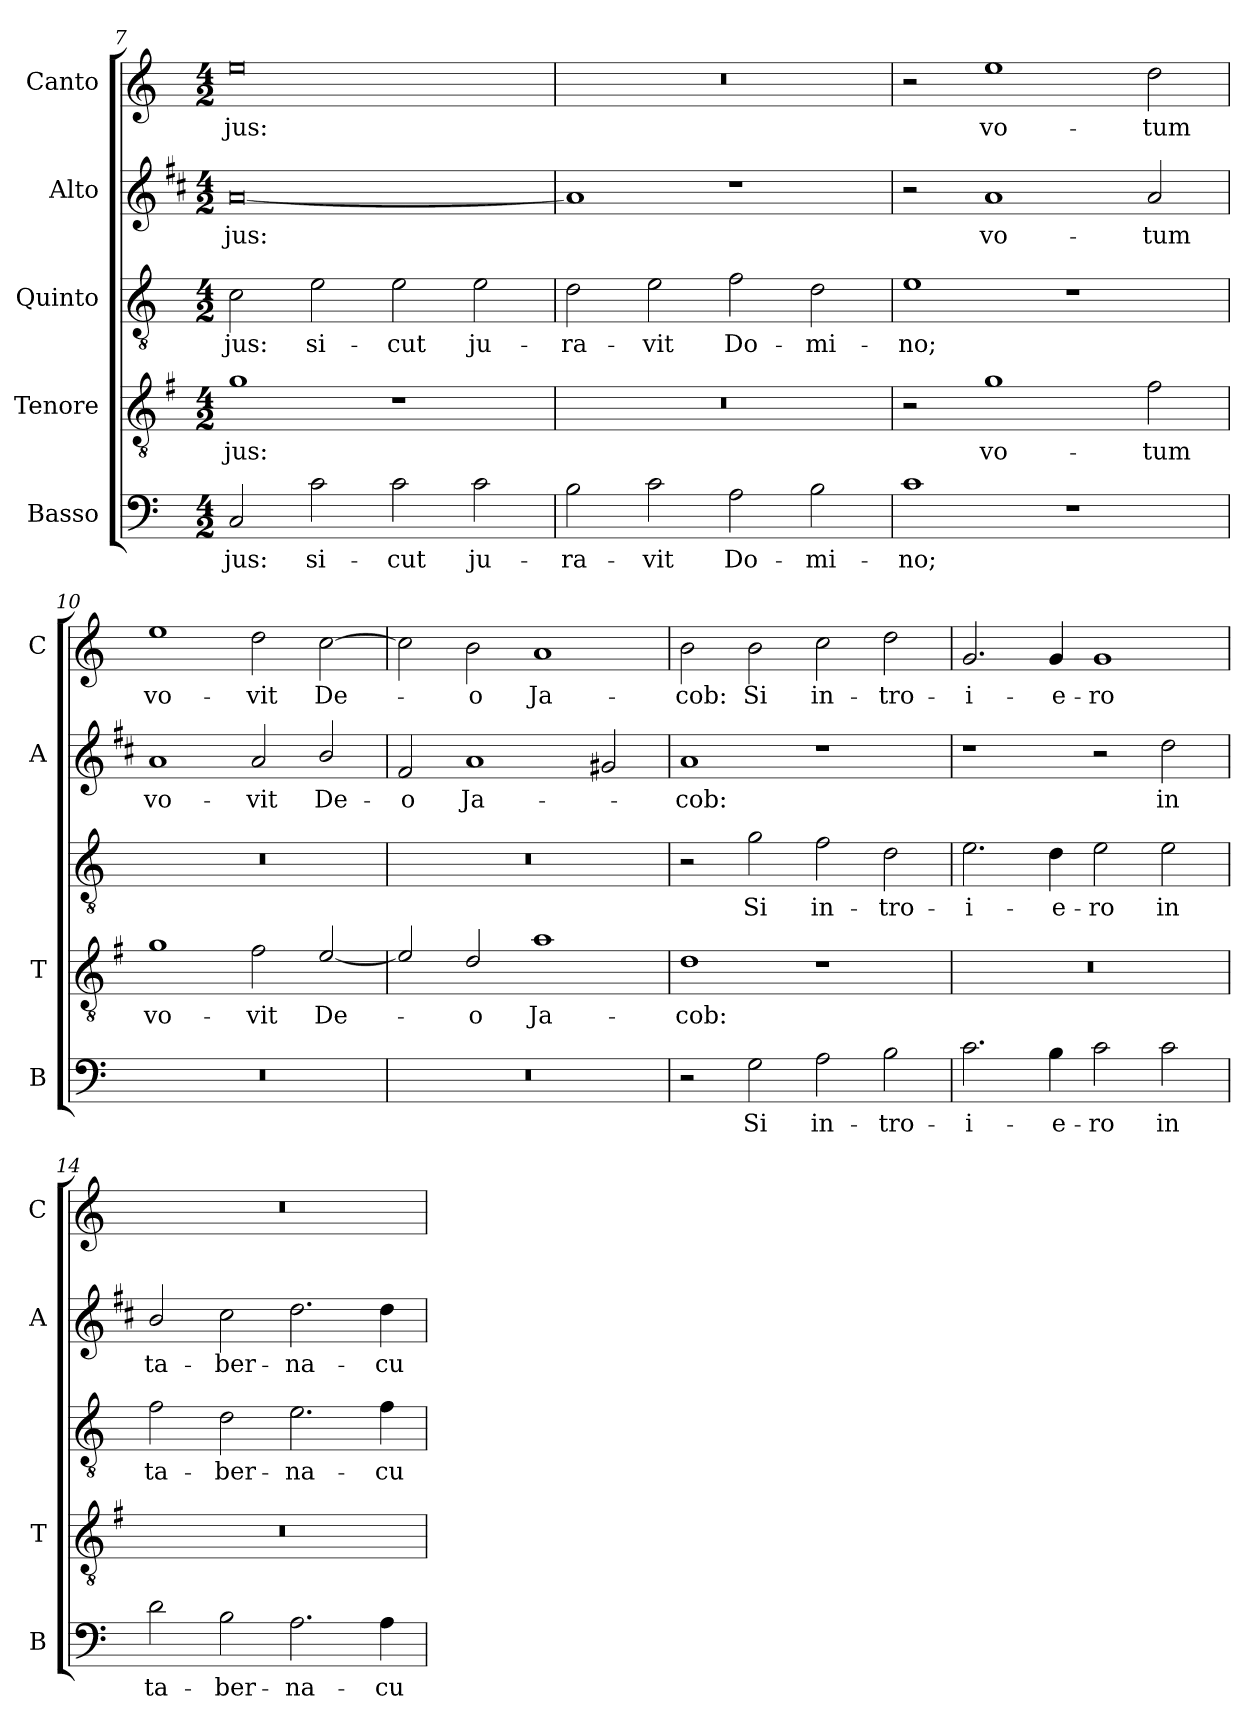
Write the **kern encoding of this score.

**kern	**text	**kern	**text	**kern	**text	**kern	**text	**kern	**text
*part5	*part5	*part4	*part4	*part3	*part3	*part2	*part2	*part1	*part1
*staff5	*staff5	*staff4	*staff4	*staff3	*staff3	*staff2	*staff2	*staff1	*staff1
*I"Basso	*	*I"Tenore	*	*I"Quinto	*	*I"Alto	*	*I"Canto	*
*I'B	*	*I'T	*	*	*	*I'A	*	*I'C	*
*clefF4	*	*clefGv2	*	*clefGv2	*	*clefG2	*	*clefG2	*
*	*	*ITrd4c7	*	*	*	*ITrd1c2	*	*	*
*k[]	*	*k[]	*	*k[]	*	*k[]	*	*k[]	*
*C:	*	*C:	*	*C:	*	*C:	*	*C:	*
*M4/2	*	*M4/2	*	*M4/2	*	*M4/2	*	*M4/2	*
=7	=7	=7	=7	=7	=7	=7	=7	=7	=7
!	!LO:LY:b	!	!LO:LY:b	!	!LO:LY:b	!	!LO:LY:b	!	!LO:LY:b
2C/	-jus:	1c	-jus:	2c\	-jus:	[0g	-jus:	0ee	-jus:
!	!LO:LY:b	!	!	!	!LO:LY:b	!	!	!	!
2c\	si-	.	.	2e\	si-	.	.	.	.
!	!LO:LY:b	!	!	!	!LO:LY:b	!	!	!	!
2c\	-cut	1r	.	2e\	-cut	.	.	.	.
!	!LO:LY:b	!	!	!	!LO:LY:b	!	!	!	!
2c\	ju-	.	.	2e\	ju-	.	.	.	.
=8	=8	=8	=8	=8	=8	=8	=8	=8	=8
!	!LO:LY:b	!	!	!	!LO:LY:b	!	!	!	!
2B\	-ra-	0r	.	2d\	-ra-	1g]	.	0r	.
!	!LO:LY:b	!	!	!	!LO:LY:b	!	!	!	!
2c\	-vit	.	.	2e\	-vit	.	.	.	.
!	!LO:LY:b	!	!	!	!LO:LY:b	!	!	!	!
2A\	Do-	.	.	2f\	Do-	1r	.	.	.
!	!LO:LY:b	!	!	!	!LO:LY:b	!	!	!	!
2B\	-mi-	.	.	2d\	-mi-	.	.	.	.
=9	=9	=9	=9	=9	=9	=9	=9	=9	=9
!	!LO:LY:b	!	!	!	!LO:LY:b	!	!	!	!
1c	-no;	2r	.	1e	-no;	2r	.	2r	.
!	!	!	!LO:LY:b	!	!	!	!LO:LY:b	!	!LO:LY:b
.	.	1c	vo-	.	.	1g	vo-	1ee	vo-
1r	.	.	.	1r	.	.	.	.	.
!	!	!	!LO:LY:b	!	!	!	!LO:LY:b	!	!LO:LY:b
.	.	2B\	-tum	.	.	2g/	-tum	2dd\	-tum
!!LO:LB:g=z
=10	=10	=10	=10	=10	=10	=10	=10	=10	=10
!	!	!	!LO:LY:b	!	!	!	!LO:LY:b	!	!LO:LY:b
0r	.	1c	vo-	0r	.	1g	vo-	1ee	vo-
!	!	!	!LO:LY:b	!	!	!	!LO:LY:b	!	!LO:LY:b
.	.	2B\	-vit	.	.	2g/	-vit	2dd\	-vit
!	!	!	!LO:LY:b	!	!	!	!LO:LY:b	!	!LO:LY:b
.	.	[2A/	De-	.	.	2a/	De-	[2cc\	De-
=11	=11	=11	=11	=11	=11	=11	=11	=11	=11
!	!	!	!	!	!	!	!LO:LY:b	!	!
0r	.	2A/]	.	0r	.	2e/	-o	2cc\]	.
!	!	!	!LO:LY:b	!	!	!	!LO:LY:b	!	!LO:LY:b
.	.	2G/	-o	.	.	1g	Ja-	2b\	-o
!	!	!	!LO:LY:b	!	!	!	!	!	!LO:LY:b
.	.	1d	Ja-	.	.	.	.	1a	Ja-
.	.	.	.	.	.	2f#X/	.	.	.
=12	=12	=12	=12	=12	=12	=12	=12	=12	=12
!	!	!	!LO:LY:b	!	!	!	!LO:LY:b	!	!LO:LY:b
2r	.	1G	-cob:	2r	.	1g	-cob:	2b\	-cob:
!	!LO:LY:b	!	!	!	!LO:LY:b	!	!	!	!LO:LY:b
2G\	Si	.	.	2g\	Si	.	.	2b\	Si
!	!LO:LY:b	!	!	!	!LO:LY:b	!	!	!	!LO:LY:b
2A\	in-	1r	.	2f\	in-	1r	.	2cc\	in-
!	!LO:LY:b	!	!	!	!LO:LY:b	!	!	!	!LO:LY:b
2B\	-tro-	.	.	2d\	-tro-	.	.	2dd\	-tro-
=13	=13	=13	=13	=13	=13	=13	=13	=13	=13
!	!LO:LY:b	!	!	!	!LO:LY:b	!	!	!	!LO:LY:b
2.c\	-i-	0r	.	2.e\	-i-	1r	.	2.g/	-i-
!	!LO:LY:b	!	!	!	!LO:LY:b	!	!	!	!LO:LY:b
4B\	-e-	.	.	4d\	-e-	.	.	4g/	-e-
!	!LO:LY:b	!	!	!	!LO:LY:b	!	!	!	!LO:LY:b
2c\	-ro	.	.	2e\	-ro	2r	.	1g	-ro
!	!LO:LY:b	!	!	!	!LO:LY:b	!	!LO:LY:b	!	!
2c\	in	.	.	2e\	in	2cc\	in	.	.
=14	=14	=14	=14	=14	=14	=14	=14	=14	=14
!	!LO:LY:b	!	!	!	!LO:LY:b	!	!LO:LY:b	!	!
2d\	ta-	0r	.	2f\	ta-	2a/	ta-	0r	.
!	!LO:LY:b	!	!	!	!LO:LY:b	!	!LO:LY:b	!	!
2B\	-ber-	.	.	2d\	-ber-	2b\	-ber-	.	.
!	!LO:LY:b	!	!	!	!LO:LY:b	!	!LO:LY:b	!	!
2.A\	-na-	.	.	2.e\	-na-	2.cc\	-na-	.	.
!	!LO:LY:b	!	!	!	!LO:LY:b	!	!LO:LY:b	!	!
4A\	-cu-	.	.	4f\	-cu-	4cc\	-cu-	.	.
=	=	=	=	=	=	=	=	=	=
*-	*-	*-	*-	*-	*-	*-	*-	*-	*-
